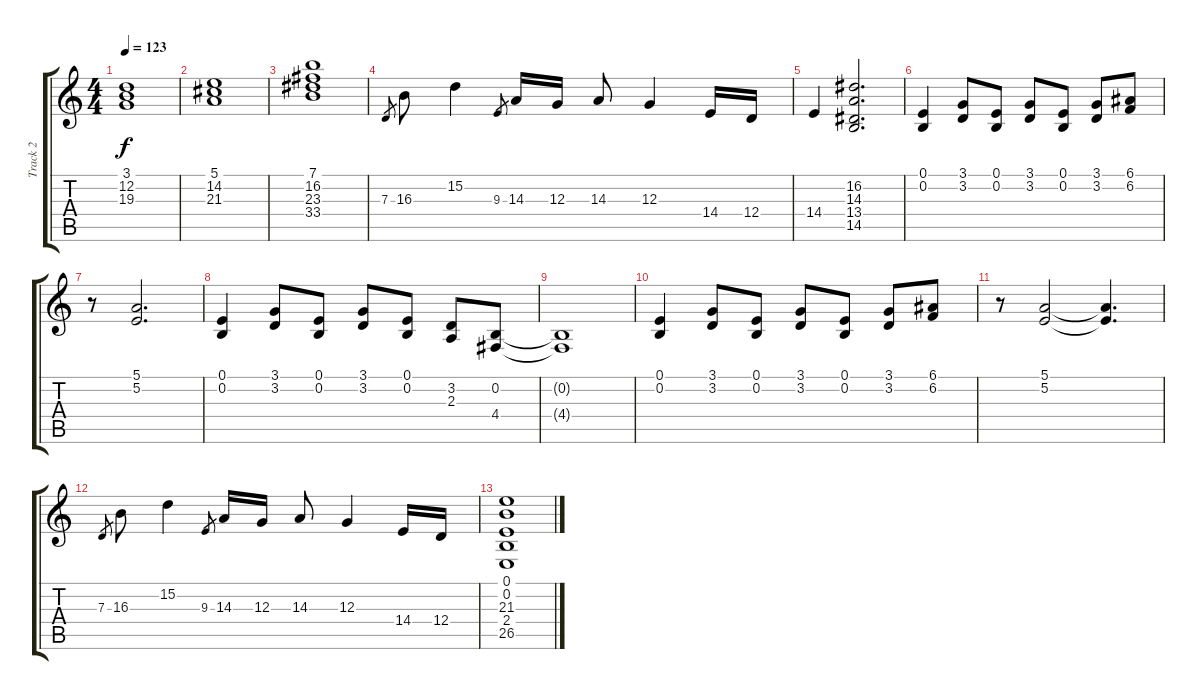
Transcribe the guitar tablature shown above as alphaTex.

\track ("Track 2" "Track 2") {instrument rockorgan}
\staff {score tabs}
\tuning (E4 B3 G3 D3 A2 E2) {hide}
\ts (4 4)
\tempo 123
\clef g2
\ks c
(3.1 12.2 19.3).1{dy f} |
(5.1 14.2 21.3).1 |
(7.1 16.2 23.3 33.4).1 |
7.3.8{gr} 16.3.8 15.2.4 9.3.8{gr} 14.3.16 12.3.16 14.3.8 12.3.4 14.4.16 12.4.16 |
14.4.4 (16.2 14.3 13.4 14.5).2{d} |
(0.1 0.2).4 (3.1 3.2).8 (0.1 0.2).8 (3.1 3.2).8 (0.1 0.2).8 (3.1 3.2).8 (6.1 6.2).8 |
r.8 (5.1 5.2).2{d} |
(0.1 0.2).4 (3.1 3.2).8 (0.1 0.2).8 (3.1 3.2).8 (0.1 0.2).8 (3.2 2.3).8 (0.2 4.4).8 |
(0.2{t} 4.4{t}).1 |
(0.1 0.2).4 (3.1 3.2).8 (0.1 0.2).8 (3.1 3.2).8 (0.1 0.2).8 (3.1 3.2).8 (6.1 6.2).8 |
r.8 (5.1 5.2).2 (5.1{t} 5.2{t}).4{d} |
7.3.8{gr} 16.3.8 15.2.4 9.3.8{gr} 14.3.16 12.3.16 14.3.8 12.3.4 14.4.16 12.4.16 |
(0.1 0.2 21.3 2.4 26.5).1
